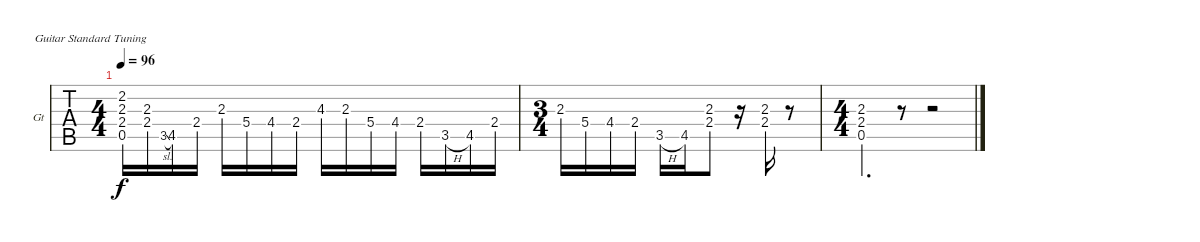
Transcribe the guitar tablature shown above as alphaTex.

\bracketExtendMode nobrackets
\firstSystemTrackNameOrientation horizontal
\otherSystemsTrackNameOrientation horizontal
\defaultBarNumberDisplay FirstOfSystem
\track ("Guitar" "Gt") {instrument overdrivenguitar}
\staff {tabs}
\tuning (E4 B3 G3 D3 A2 E2)
\ts (4 4)
\tempo 96
\clef g2
\ks a
(2.2{t} 2.3{t} 2.4{t} 0.5{t}).16{dy f} (2.3 2.4).16 3.5{sl}.8{gr} 4.5.16 2.4.16 2.3.16 5.4.16 4.4.16 2.4.16 4.3.16 2.3.16 5.4.16 4.4.16 2.4.16 3.5{h}.16 4.5.16 2.4.16 |
\ts (3 4)
2.3.16 5.4.16 4.4.16 2.4.16 3.5{h}.16 4.5.16 (2.3{st} 2.4{st}).8 r.16 (2.3 2.4).16 r.8 |
\ts (4 4)
(2.3 2.4 0.5).4{d} r.8 r.2
